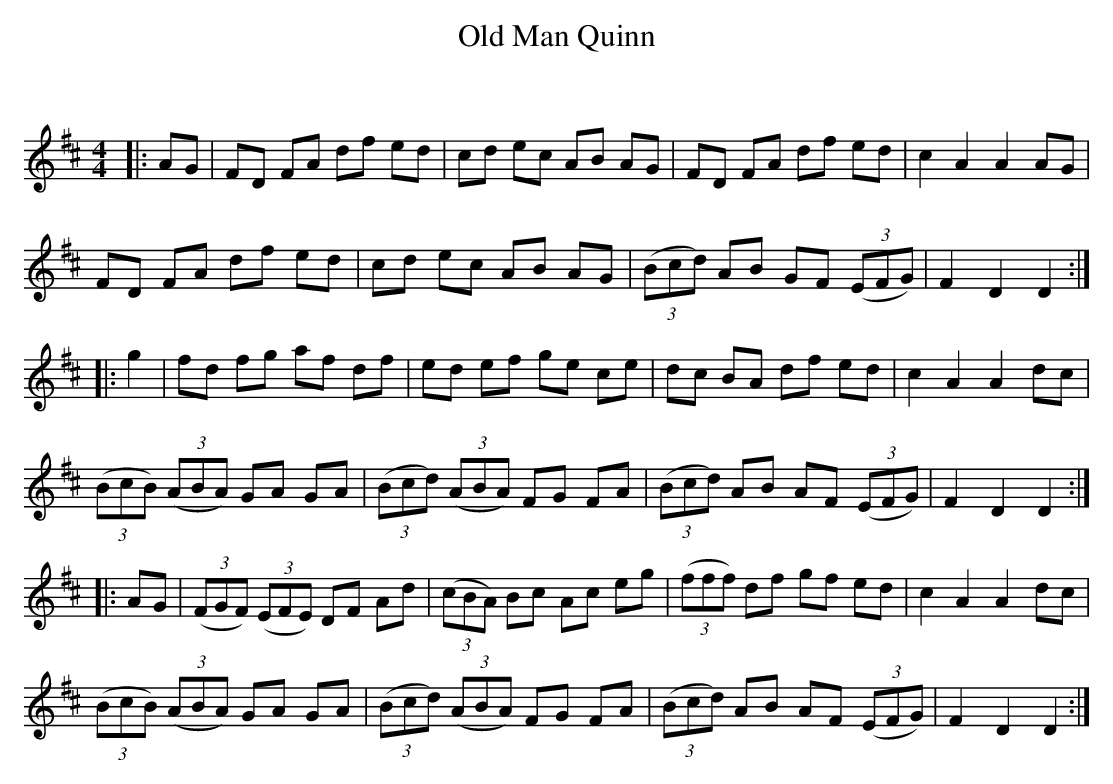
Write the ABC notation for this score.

X:1
T: Old Man Quinn
C:
Q: 232
K:D
M:4/4
L:1/8
|:AG|FD FA df ed|cd ec AB AG|FD FA df ed|c2 A2 A2 AG|
FD FA df ed|cd ec AB AG|((3Bcd) AB GF ((3EFG) |F2 D2 D2:|
|:g2|fd fg af df|ed ef ge ce|dc BA df ed|c2 A2 A2 dc|
((3BcB) ((3ABA) GA GA|((3Bcd) ((3ABA) FG FA|((3Bcd) AB AF ((3EFG) |F2 D2 D2:|
|:AG|((3FGF) ((3EFE) DF Ad|((3cBA) Bc Ac eg|((3fff) df gf ed|c2 A2 A2 dc|
((3BcB) ((3ABA) GA GA|((3Bcd) ((3ABA) FG FA|((3Bcd) AB AF ((3EFG) |F2 D2 D2:|
